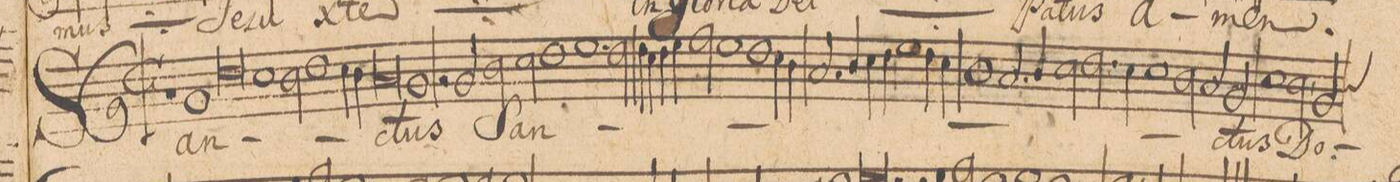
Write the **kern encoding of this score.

**kern	**text
*I"CANTVS.	*
*clefG2	*
*k[]	*
*met(C|)	*
*M2/1	*
1rb	.
1g	San-
=2-	=2-
0dd	.
=3-	=3-
1cc	.
*2\right	*
2b\	.
1dd\	.
=4-	=4-
4cc\	.
4b\	.
0a	.
=5-	=5-
1g	-ctus
=6-	=6-
2ra	.
2g/	San-
2b\	.
2cc\	.
=7-	=7-
1dd	.
1.ee	.
=8-	=8-
2dd\	.
4dd\	.
4cc\	.
4dd\	.
4ee\	.
=9-	=9-
2ff\	.
1ee	.
1dd\	.
=10-	=10-
4cc\	.
4b\	.
2.a/	.
4b/	.
=11-	=11-
4cc\	.
4dd\	.
1ee	.
4dd\	.
4cc\	.
=12-	=12-
1b	.
2.a/	.
4b/	.
=13-	=13-
2cc\	.
2.dd\	.
4cc\	.
1cc\	.
=14-	=14-
2b\	.
2a/	.
2g/	.
=15-	=15-
1cc	.
2b,\	-ctus
*custos:b	*
2g/	Do-
=16-	=16-
*-	*-
